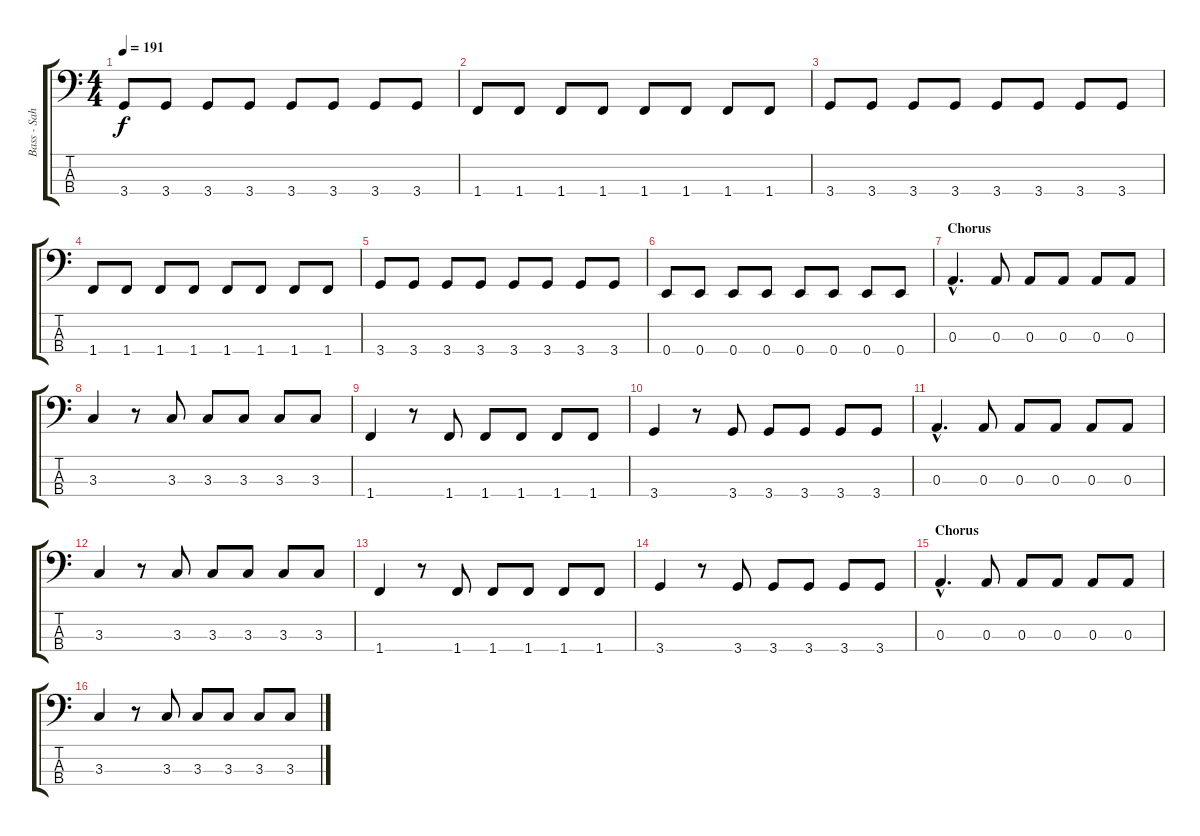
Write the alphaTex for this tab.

\track ("Bass - Sahnie" "Bass - Sah") {instrument electricbassfinger}
\staff {score tabs}
\tuning (G2 D2 A1 E1) {hide}
\ts (4 4)
\tempo 191
\clef f4
\ks c
3.4.8{dy f} 3.4.8 3.4.8 3.4.8 3.4.8 3.4.8 3.4.8 3.4.8 |
1.4.8 1.4.8 1.4.8 1.4.8 1.4.8 1.4.8 1.4.8 1.4.8 |
3.4.8 3.4.8 3.4.8 3.4.8 3.4.8 3.4.8 3.4.8 3.4.8 |
1.4.8 1.4.8 1.4.8 1.4.8 1.4.8 1.4.8 1.4.8 1.4.8 |
3.4.8 3.4.8 3.4.8 3.4.8 3.4.8 3.4.8 3.4.8 3.4.8 |
0.4.8 0.4.8 0.4.8 0.4.8 0.4.8 0.4.8 0.4.8 0.4.8 |
\section ("" "Chorus")
0.3{hac}.4{d} 0.3.8 0.3.8 0.3.8 0.3.8 0.3.8 |
3.3.4 r.8 3.3.8 3.3.8 3.3.8 3.3.8 3.3.8 |
1.4.4 r.8 1.4.8 1.4.8 1.4.8 1.4.8 1.4.8 |
3.4.4 r.8 3.4.8 3.4.8 3.4.8 3.4.8 3.4.8 |
0.3{hac}.4{d} 0.3.8 0.3.8 0.3.8 0.3.8 0.3.8 |
3.3.4 r.8 3.3.8 3.3.8 3.3.8 3.3.8 3.3.8 |
1.4.4 r.8 1.4.8 1.4.8 1.4.8 1.4.8 1.4.8 |
3.4.4 r.8 3.4.8 3.4.8 3.4.8 3.4.8 3.4.8 |
\section ("" "Chorus")
0.3{hac}.4{d} 0.3.8 0.3.8 0.3.8 0.3.8 0.3.8 |
3.3.4 r.8 3.3.8 3.3.8 3.3.8 3.3.8 3.3.8
